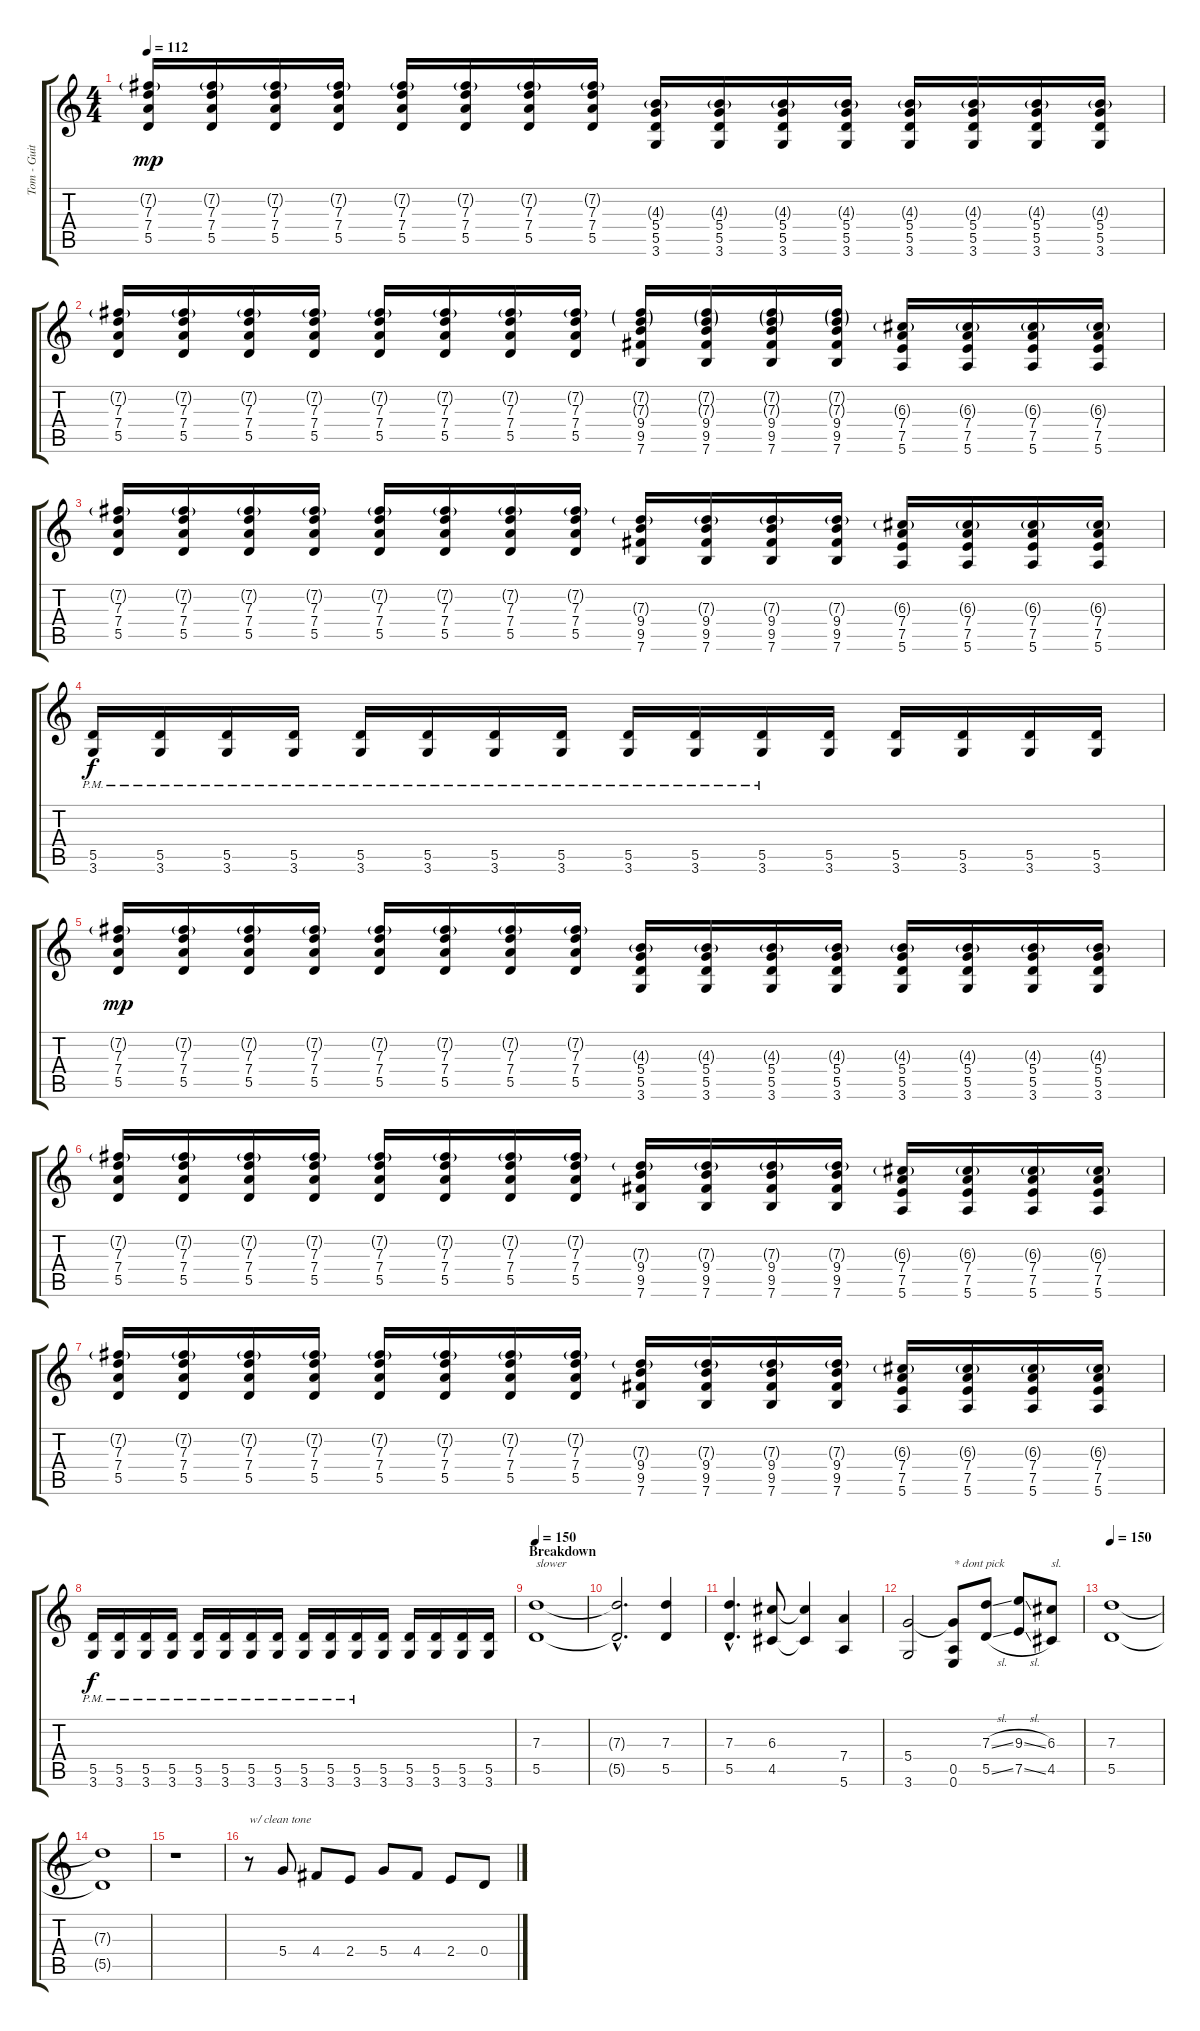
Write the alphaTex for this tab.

\track ("Tom - Guitar" "Tom - Guit") {instrument overdrivenguitar}
\staff {score tabs}
\tuning (E4 B3 G3 D3 A2 E2) {hide}
\ts (4 4)
\tempo 112
\clef g2
\ks c
(7.2{g} 7.3 7.4 5.5).16{dy mp} (7.2{g} 7.3 7.4 5.5).16 (7.2{g} 7.3 7.4 5.5).16 (7.2{g} 7.3 7.4 5.5).16 (7.2{g} 7.3 7.4 5.5).16 (7.2{g} 7.3 7.4 5.5).16 (7.2{g} 7.3 7.4 5.5).16 (7.2{g} 7.3 7.4 5.5).16 (4.3{g} 5.4 5.5 3.6).16 (4.3{g} 5.4 5.5 3.6).16 (4.3{g} 5.4 5.5 3.6).16 (4.3{g} 5.4 5.5 3.6).16 (4.3{g} 5.4 5.5 3.6).16 (4.3{g} 5.4 5.5 3.6).16 (4.3{g} 5.4 5.5 3.6).16 (4.3{g} 5.4 5.5 3.6).16 |
(7.2{g} 7.3 7.4 5.5).16 (7.2{g} 7.3 7.4 5.5).16 (7.2{g} 7.3 7.4 5.5).16 (7.2{g} 7.3 7.4 5.5).16 (7.2{g} 7.3 7.4 5.5).16 (7.2{g} 7.3 7.4 5.5).16 (7.2{g} 7.3 7.4 5.5).16 (7.2{g} 7.3 7.4 5.5).16 (7.2{g} 7.3{g} 9.4 9.5 7.6).16 (7.2{g} 7.3{g} 9.4 9.5 7.6).16 (7.2{g} 7.3{g} 9.4 9.5 7.6).16 (7.2{g} 7.3{g} 9.4 9.5 7.6).16 (6.3{g} 7.4 7.5 5.6).16 (6.3{g} 7.4 7.5 5.6).16 (6.3{g} 7.4 7.5 5.6).16 (6.3{g} 7.4 7.5 5.6).16 |
(7.2{g} 7.3 7.4 5.5).16 (7.2{g} 7.3 7.4 5.5).16 (7.2{g} 7.3 7.4 5.5).16 (7.2{g} 7.3 7.4 5.5).16 (7.2{g} 7.3 7.4 5.5).16 (7.2{g} 7.3 7.4 5.5).16 (7.2{g} 7.3 7.4 5.5).16 (7.2{g} 7.3 7.4 5.5).16 (7.3{g} 9.4 9.5 7.6).16 (7.3{g} 9.4 9.5 7.6).16 (7.3{g} 9.4 9.5 7.6).16 (7.3{g} 9.4 9.5 7.6).16 (6.3{g} 7.4 7.5 5.6).16 (6.3{g} 7.4 7.5 5.6).16 (6.3{g} 7.4 7.5 5.6).16 (6.3{g} 7.4 7.5 5.6).16 |
(5.5{pm} 3.6{pm}).16{dy f} (5.5{pm} 3.6{pm}).16 (5.5{pm} 3.6{pm}).16 (5.5{pm} 3.6{pm}).16 (5.5{pm} 3.6{pm}).16 (5.5{pm} 3.6{pm}).16 (5.5{pm} 3.6{pm}).16 (5.5{pm} 3.6{pm}).16 (5.5{pm} 3.6{pm}).16 (5.5{pm} 3.6{pm}).16 (5.5{pm} 3.6{pm}).16 (5.5 3.6).16 (5.5 3.6).16 (5.5 3.6).16 (5.5 3.6).16 (5.5 3.6).16 |
(7.2{g} 7.3 7.4 5.5).16{dy mp} (7.2{g} 7.3 7.4 5.5).16 (7.2{g} 7.3 7.4 5.5).16 (7.2{g} 7.3 7.4 5.5).16 (7.2{g} 7.3 7.4 5.5).16 (7.2{g} 7.3 7.4 5.5).16 (7.2{g} 7.3 7.4 5.5).16 (7.2{g} 7.3 7.4 5.5).16 (4.3{g} 5.4 5.5 3.6).16 (4.3{g} 5.4 5.5 3.6).16 (4.3{g} 5.4 5.5 3.6).16 (4.3{g} 5.4 5.5 3.6).16 (4.3{g} 5.4 5.5 3.6).16 (4.3{g} 5.4 5.5 3.6).16 (4.3{g} 5.4 5.5 3.6).16 (4.3{g} 5.4 5.5 3.6).16 |
(7.2{g} 7.3 7.4 5.5).16 (7.2{g} 7.3 7.4 5.5).16 (7.2{g} 7.3 7.4 5.5).16 (7.2{g} 7.3 7.4 5.5).16 (7.2{g} 7.3 7.4 5.5).16 (7.2{g} 7.3 7.4 5.5).16 (7.2{g} 7.3 7.4 5.5).16 (7.2{g} 7.3 7.4 5.5).16 (7.3{g} 9.4 9.5 7.6).16 (7.3{g} 9.4 9.5 7.6).16 (7.3{g} 9.4 9.5 7.6).16 (7.3{g} 9.4 9.5 7.6).16 (6.3{g} 7.4 7.5 5.6).16 (6.3{g} 7.4 7.5 5.6).16 (6.3{g} 7.4 7.5 5.6).16 (6.3{g} 7.4 7.5 5.6).16 |
(7.2{g} 7.3 7.4 5.5).16 (7.2{g} 7.3 7.4 5.5).16 (7.2{g} 7.3 7.4 5.5).16 (7.2{g} 7.3 7.4 5.5).16 (7.2{g} 7.3 7.4 5.5).16 (7.2{g} 7.3 7.4 5.5).16 (7.2{g} 7.3 7.4 5.5).16 (7.2{g} 7.3 7.4 5.5).16 (7.3{g} 9.4 9.5 7.6).16 (7.3{g} 9.4 9.5 7.6).16 (7.3{g} 9.4 9.5 7.6).16 (7.3{g} 9.4 9.5 7.6).16 (6.3{g} 7.4 7.5 5.6).16 (6.3{g} 7.4 7.5 5.6).16 (6.3{g} 7.4 7.5 5.6).16 (6.3{g} 7.4 7.5 5.6).16 |
(5.5{pm} 3.6{pm}).16{dy f} (5.5{pm} 3.6{pm}).16 (5.5{pm} 3.6{pm}).16 (5.5{pm} 3.6{pm}).16 (5.5{pm} 3.6{pm}).16 (5.5{pm} 3.6{pm}).16 (5.5{pm} 3.6{pm}).16 (5.5{pm} 3.6{pm}).16 (5.5{pm} 3.6{pm}).16 (5.5{pm} 3.6{pm}).16 (5.5{pm} 3.6{pm}).16 (5.5 3.6).16 (5.5 3.6).16 (5.5 3.6).16 (5.5 3.6).16 (5.5 3.6).16 |
\section ("" "Breakdown")
\tempo 150
(7.3 5.5).1{txt "slower "} |
(7.3{hac t} 5.5{hac t}).2{d} (7.3 5.5).4 |
(7.3{hac} 5.5{hac}).4{d} (6.3 4.5).8 (6.3{t} 4.5{t}).4 (7.4 5.6).4 |
(5.4 3.6).2 (5.4{t} 0.5 0.6).8{txt "* dont pick"} (7.3{sl} 5.5{sl}).8 (9.3{sl} 7.5{sl}).8 (6.3 4.5).8{txt "sl."} |
\tempo 150
(7.3 5.5).1 |
(7.3{t} 5.5{t}).1 |
r.1 |
r.8{txt "w/ clean tone" instrument electricguitarclean} 5.4.8 4.4.8 2.4.8 5.4.8 4.4.8 2.4.8 0.4.8
